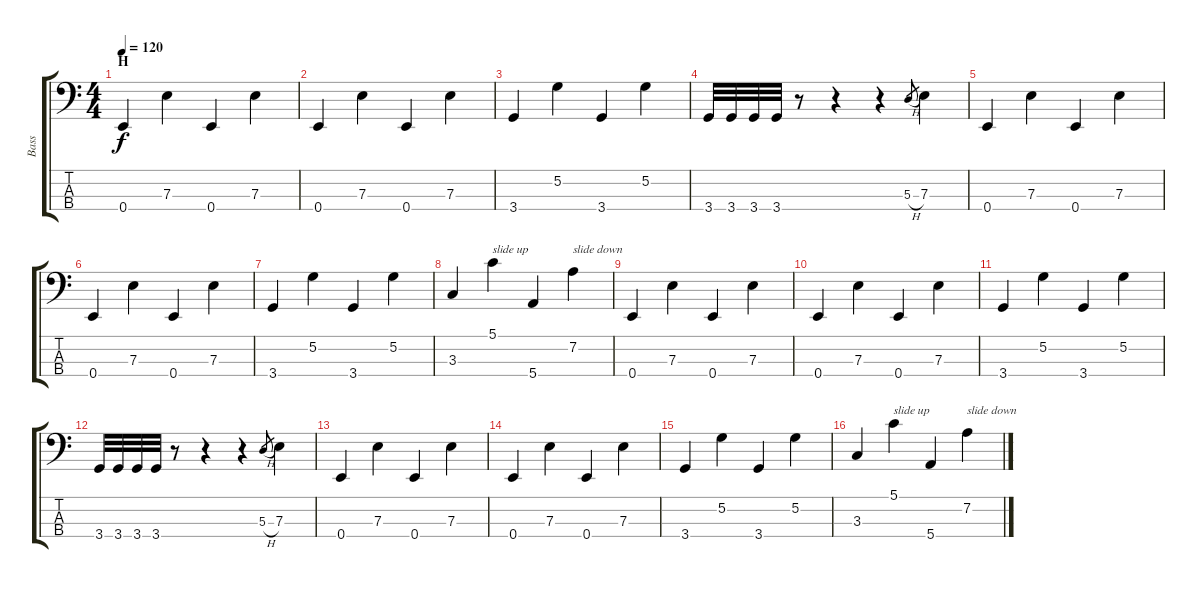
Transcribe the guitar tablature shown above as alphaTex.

\track ("Bass" "Bass") {instrument electricbassfinger}
\staff {score tabs}
\tuning (G2 D2 A1 E1) {hide}
\ts (4 4)
\section ("" "H")
\tempo 120
\clef f4
\ks c
0.4.4{dy f} 7.3.4 0.4.4 7.3.4 |
0.4.4 7.3.4 0.4.4 7.3.4 |
3.4.4 5.2.4 3.4.4 5.2.4 |
3.4.32 3.4.32 3.4.32 3.4.32 r.8 r.4 r.4 5.3{h}.8{gr} 7.3.4 |
0.4.4 7.3.4 0.4.4 7.3.4 |
0.4.4 7.3.4 0.4.4 7.3.4 |
3.4.4 5.2.4 3.4.4 5.2.4 |
3.3.4 5.1.4{txt "slide up"} 5.4.4 7.2.4{txt "slide down"} |
0.4.4 7.3.4 0.4.4 7.3.4 |
0.4.4 7.3.4 0.4.4 7.3.4 |
3.4.4 5.2.4 3.4.4 5.2.4 |
3.4.32 3.4.32 3.4.32 3.4.32 r.8 r.4 r.4 5.3{h}.8{gr} 7.3.4 |
0.4.4 7.3.4 0.4.4 7.3.4 |
0.4.4 7.3.4 0.4.4 7.3.4 |
3.4.4 5.2.4 3.4.4 5.2.4 |
3.3.4 5.1.4{txt "slide up"} 5.4.4 7.2.4{txt "slide down"}
